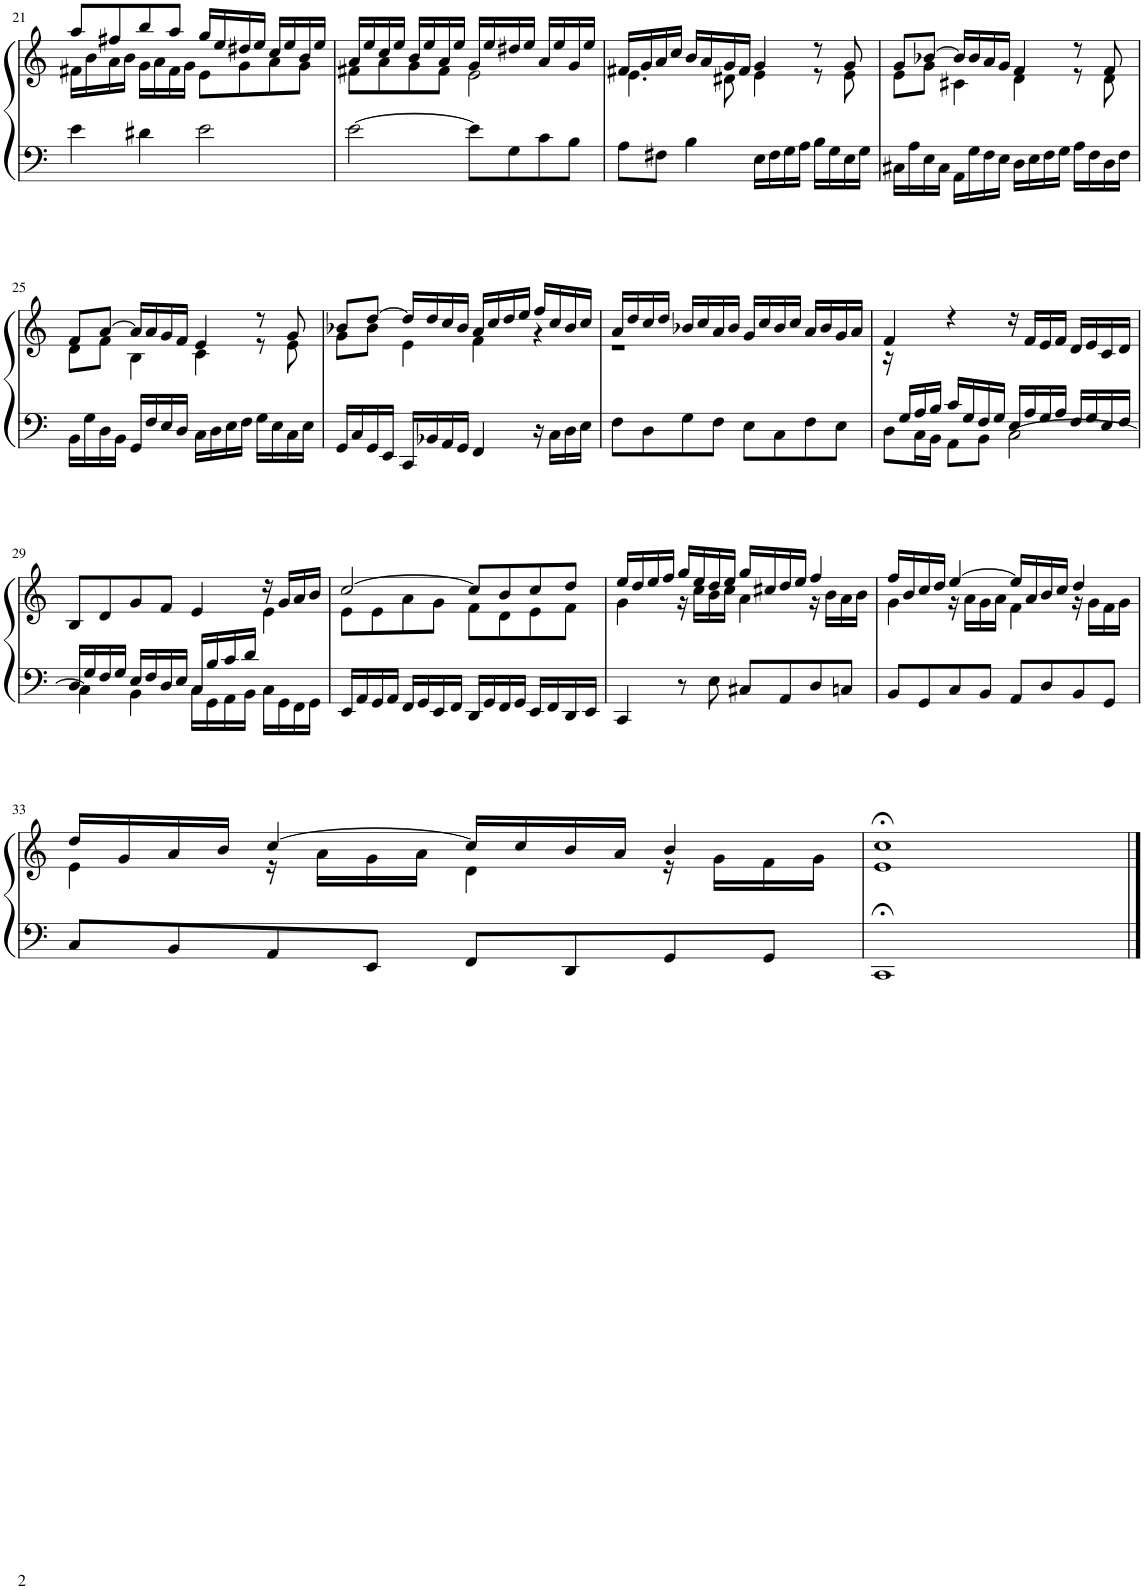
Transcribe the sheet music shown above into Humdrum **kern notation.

**kern	**kern
*part1	*part1
*staff2	*staff1
*I"Harpsichord	*
*I'Hpschd	*
!!LO:PB:g=z
*clefF4	*clefG2
*k[]	*k[]
*M4/4	*M4/4
=21	=21
*	*^
4e\	8aa/L	16f#X\LL
.	.	16b\
.	8ff#X/	16a\
.	.	16b\JJ
4d#X\	8bb/	16g\LL
.	.	16a\
.	8aa/J	16f#\
.	.	16g\JJ
2e\	16gg/LL	8e\L
.	16ee/	.
.	16dd#X/	8g\
.	16ee/JJ	.
.	16cc/LL	8a\
.	16ee/	.
.	16b/	8g\J
.	16ee/JJ	.
=22	=22	=22
[2e\	16a/LL	8f#X\L
.	16ee/	.
.	16cc/	8a\
.	16ee/JJ	.
.	16b/LL	8g\
.	16ee/	.
.	16a/	8f#\J
.	16ee/JJ	.
8e\L]	16g/LL	2e\
.	16ee/	.
8G\	16dd#X/	.
.	16ee/JJ	.
8c\	16a/LL	.
.	16ee/	.
8B\J	16g/	.
.	16ee/JJ	.
=23	=23	=23
8A\L	16f#X/LL	4.e\
.	16g/	.
8F#X\J	16a/	.
.	16cc/JJ	.
4B\	16b/LL	.
.	16a/	.
.	16g/	8d#X\
.	16f#/JJ	.
16E\LL	4g/	4e\
16F#\	.	.
16G\	.	.
16A\JJ	.	.
16B\LL	8r	8r
16G\	.	.
16E\	8g/	8e\
16G\JJ	.	.
=24	=24	=24
16C#X\LL	8g/L	8e\L
16A\	.	.
16E\	[8b-X/J	8g\J
16C#\JJ	.	.
16AA\LL	16b-/LL]	4c#X\
16G\	16b-/	.
16F\	16a/	.
16E\JJ	16g/JJ	.
16D\LL	4f/	4d\
16E\	.	.
16F\	.	.
16G\JJ	.	.
16A\LL	8r	8r
16F\	.	.
16D\	8f/	8d\
16F\JJ	.	.
!!LO:LB:g=z	!!
=25	=25	=25
16BB\LL	8f/L	8d\L
16G\	.	.
16D\	[8a/J	8f\J
16BB\JJ	.	.
16GG/LL	16a/LL]	4B\
16F/	16a/	.
16E/	16g/	.
16D/JJ	16f/JJ	.
16C\LL	4e/	4c\
16D\	.	.
16E\	.	.
16F\JJ	.	.
16G\LL	8r	8r
16E\	.	.
16C\	8g/	8e\
16E\JJ	.	.
=26	=26	=26
16GG/LL	8b-X/L	8g\L
16C/	.	.
16GG/	[8dd/J	8b-\J
16EE/JJ	.	.
16CC/LL	16dd/LL]	4e\
16BB-X/	16dd/	.
16AA/	16cc/	.
16GG/JJ	16b-/JJ	.
4FF/	16a/LL	4f\
.	16cc/	.
.	16dd/	.
.	16ee/JJ	.
16r	16ff/LL	4r
16C\LL	16cc/	.
16D\	16b-/	.
16E\JJ	16cc/JJ	.
=27	=27	=27
8F\L	16a/LL	1r
.	16dd/	.
8D\	16cc/	.
.	16dd/JJ	.
8G\	16b-X/LL	.
.	16cc/	.
8F\J	16a/	.
.	16b-/JJ	.
8E\L	16g/LL	.
.	16cc/	.
8C\	16b-/	.
.	16cc/JJ	.
8F\	16a/LL	.
.	16b-/	.
8E\J	16g/	.
.	16a/JJ	.
=28	=28	=28
*^	*	*
16ryy	8D\L	4f/	16r
16G/LL	.	.	2...ryy
16A/	16C\L	.	.
16B/JJ	16BB\JJ	.	.
16c/LL	8AA\L	4r	.
16G/	.	.	.
16F/	8BB\J	.	.
16G/JJ	.	.	.
16E/LL	[2C\	16r	.
16A/	.	16f/LL	.
16G/	.	16e/	.
16A/JJ	.	16f/JJ	.
16F/LL	.	16d/LL	.
16G/	.	16e/	.
16E/	.	16c/	.
16F/JJ	.	16d/JJ	.
!!LO:LB:g=z	!!
=29	=29	=29	=29
16D/LL	4C\]	8B/L	2.ryy
16G/	.	.	.
16F/	.	8d/	.
16G/JJ	.	.	.
16E/LL	4BB\	8g/	.
16F/	.	.	.
16D/	.	8f/J	.
16E/JJ	.	.	.
16C/LL	16C\LL	4e/	.
16B/	16GG\	.	.
16c/	16AA\	.	.
16d/JJ	16BB\JJ	.	.
4ryy	16C\LL	16r	4e\
.	16GG\	16g/LL	.
.	16FF\	16a/	.
.	16GG\JJ	16b/JJ	.
*v	*v	*	*
=30	=30	=30
16EE/LL	[2cc/	8e\L
16AA/	.	.
16GG/	.	8e\
16AA/JJ	.	.
16FF/LL	.	8a\
16GG/	.	.
16EE/	.	8g\J
16FF/JJ	.	.
16DD/LL	8cc/L]	8f\L
16GG/	.	.
16FF/	8b/	8d\
16GG/JJ	.	.
16EE/LL	8cc/	8e\
16FF/	.	.
16DD/	8dd/J	8f\J
16EE/JJ	.	.
=31	=31	=31
4CC/	16ee/LL	4g\
.	16dd/	.
.	16ee/	.
.	16ff/JJ	.
8r	16gg/LL	16r
.	16ee/	16cc\LL
8E\	16dd/	16b\
.	16ee/JJ	16cc\JJ
8C#X/L	16gg/LL	4a\
.	16cc#X/	.
8AA/	16dd/	.
.	16ee/JJ	.
8D/	4ff/	16r
.	.	16b\LL
8Cn/J	.	16a\
.	.	16b\JJ
=32	=32	=32
8BB/L	16ff/LL	4g\
.	16b/	.
8GG/	16cc/	.
.	16dd/JJ	.
8C/	[4ee/	16r
.	.	16a\LL
8BB/J	.	16g\
.	.	16a\JJ
8AA/L	16ee/LL]	4f\
.	16a/	.
8D/	16b/	.
.	16cc/JJ	.
8BB/	4dd/	16r
.	.	16g\LL
8GG/J	.	16f\
.	.	16g\JJ
!!LO:LB:g=z	!!
=33	=33	=33
8C/L	16dd/LL	4e\
.	16g/	.
8BB/	16a/	.
.	16b/JJ	.
8AA/	[4cc/	16r
.	.	16a\LL
8EE/J	.	16g\
.	.	16a\JJ
8FF/L	16cc/LL]	4d\
.	16cc/	.
8DD/	16b/	.
.	16a/JJ	.
8GG/	4b/	16r
.	.	16g\LL
8GG/J	.	16f\
.	.	16g\JJ
=34	=34	=34
1CC;<	1cc;<	1e
*	*v	*v
==	==
*-	*-
